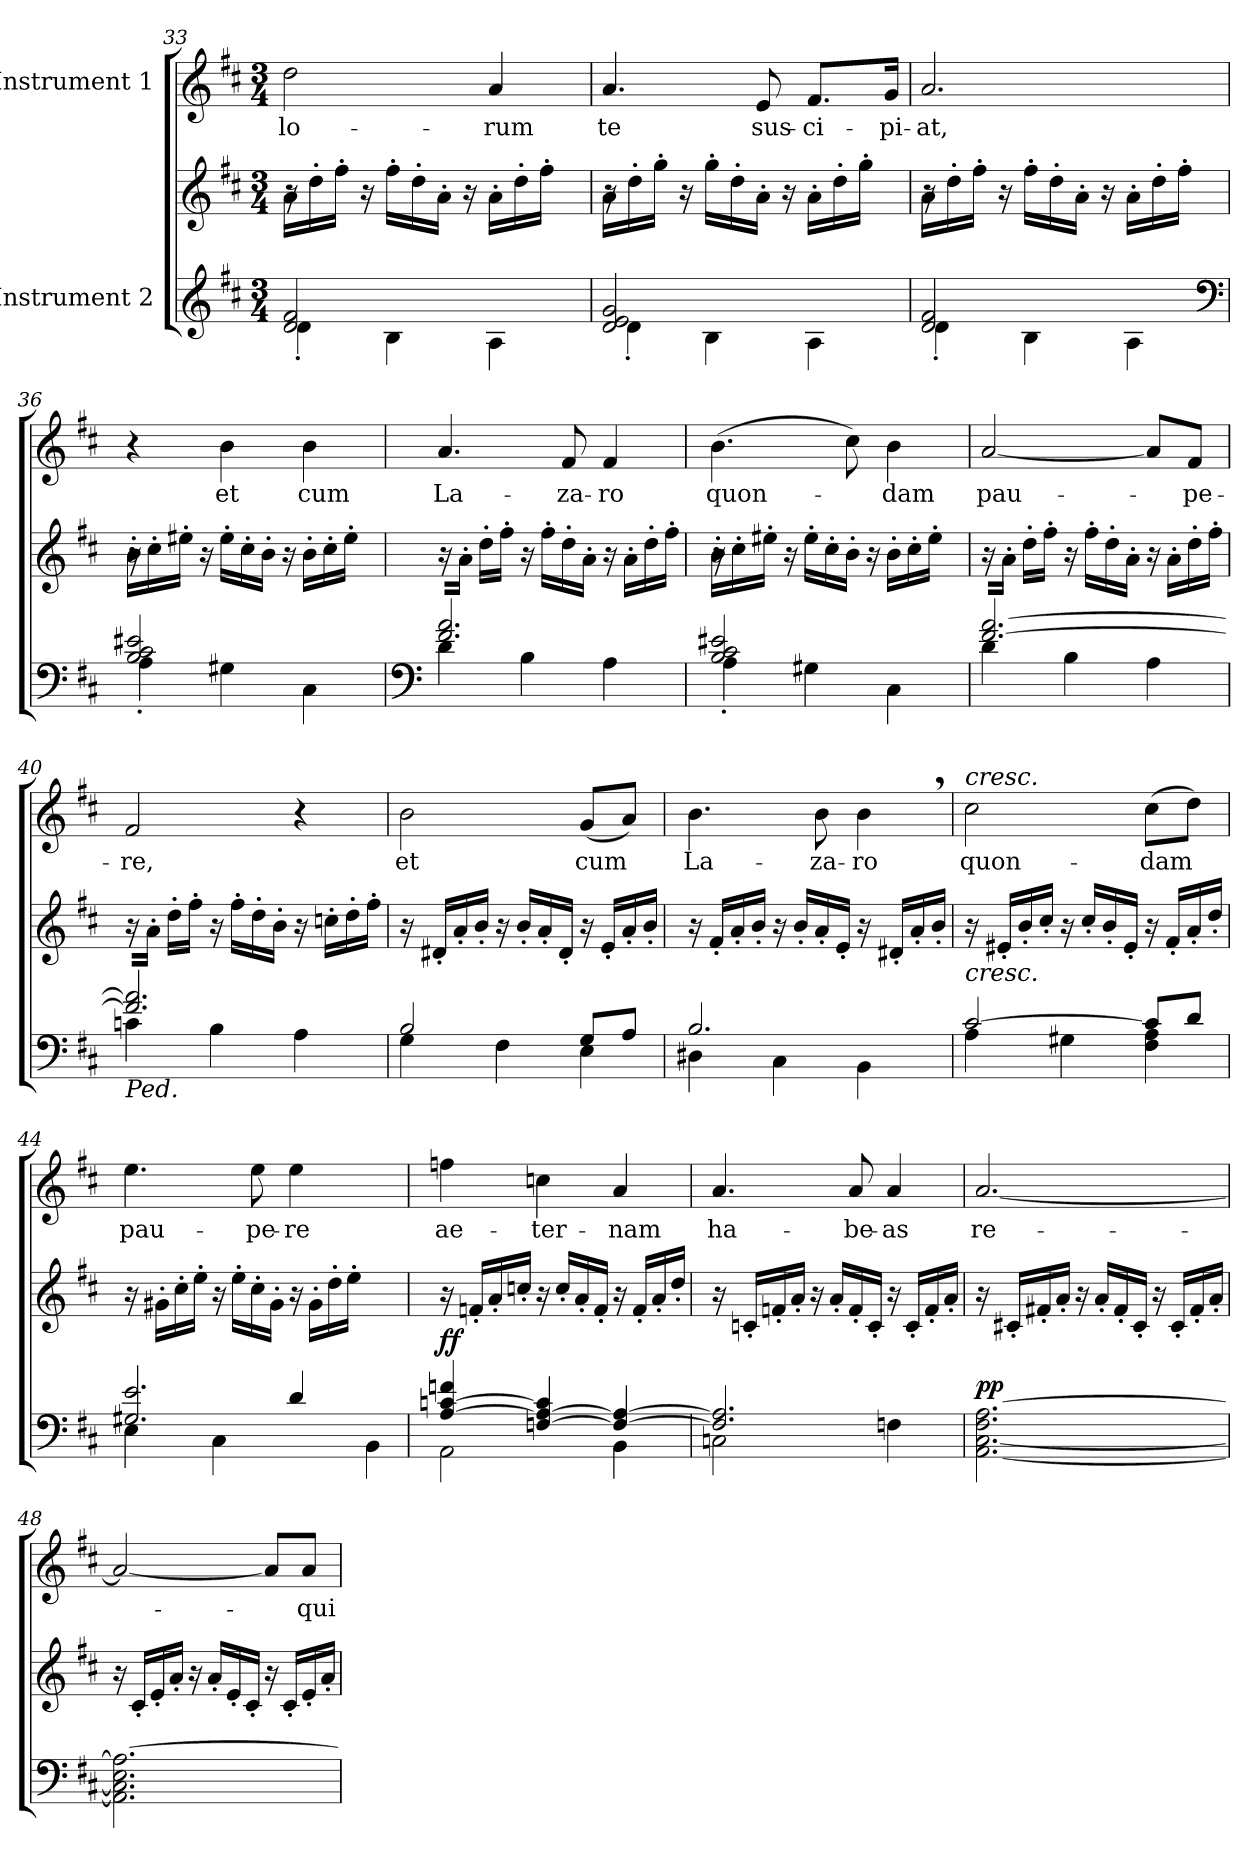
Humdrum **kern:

**kern	**kern	**dynam	**kern	**text
*part2	*part2	*part2	*part1	*part1
*staff3	*staff2	*staff2/3	*staff1	*staff1
*I"Instrument 2	*	*	*I"Instrument 1	*
*clefG2	*clefG2	*	*clefG2	*
*k[f#c#]	*k[f#c#]	*	*k[f#c#]	*
*D:	*D:	*	*D:	*
*M3/4	*M3/4	*	*M3/4	*
=33	=33	=33	=33	=33
*^	*^	*	*	*
!	!	!	!	!	!	!LO:LY:b:cj
2d/ 2f#/	4d'>\	16a'>\L	16ra	.	2dd\	-lo-
.	.	16dd'>\	16ryy	.	.	.
.	.	16ff#'>\J	2ryy	.	.	.
.	.	16ra	.	.	.	.
.	4B\	16ff#'>\L	.	.	.	.
.	.	16dd'>\	.	.	.	.
.	.	16a'>\J	.	.	.	.
.	.	16ra	.	.	.	.
!	!	!	!	!	!	!LO:LY:b:cj
4ryy	4A\	16a'>\L	.	.	4a/	-rum
.	.	16dd'>\	.	.	.	.
.	.	16ff#'>\J	8ryy	.	.	.
.	.	16ryy	.	.	.	.
=34	=34	=34	=34	=34	=34	=34
!	!	!	!	!	!	!LO:LY:b:cj
2g/ 2d/ 2e/	4d'>\	16a'>\L	16ra	.	4.a/	te
.	.	16dd'>\	16ryy	.	.	.
.	.	16gg'>\J	2ryy	.	.	.
.	.	16ra	.	.	.	.
.	4B\	16gg'>\L	.	.	.	.
.	.	16dd'>\	.	.	.	.
!	!	!	!	!	!	!LO:LY:b
.	.	16a'>\J	.	.	8e/	sus-
.	.	16ra	.	.	.	.
!	!	!	!	!	!	!LO:LY:b:rj
4ryy	4A\	16a'>\L	.	.	8.f#/L	-ci-
.	.	16dd'>\	.	.	.	.
.	.	16gg'>\J	8ryy	.	.	.
!	!	!	!	!	!	!LO:LY:b:cj
.	.	16ryy	.	.	16g/J	-pi-
=35	=35	=35	=35	=35	=35	=35
!	!	!	!	!	!	!LO:LY:b:cj
2f#/ 2d/	4d'>\	16a'>\L	16ra	.	2.a/	-at,
.	.	16dd'>\	16ryy	.	.	.
.	.	16ff#'>\J	2ryy	.	.	.
.	.	16ra	.	.	.	.
.	4B\	16ff#'>\L	.	.	.	.
.	.	16dd'>\	.	.	.	.
.	.	16a'>\J	.	.	.	.
.	.	16ra	.	.	.	.
4ryy	4A\	16a'>\L	.	.	.	.
.	.	16dd'>\	.	.	.	.
.	.	16ff#'>\J	8ryy	.	.	.
.	.	16ryy	.	.	.	.
*clefF4	*	*	*	*	*	*
=36	=36	=36	=36	=36	=36	=36
2e#X/ 2B/ 2c#/	4A'>\	16b'>\L	16ra	.	4r	.
.	.	16cc#'>\	16ryy	.	.	.
.	.	16ee#X'>\J	2ryy	.	.	.
.	.	16ra	.	.	.	.
!	!	!	!	!	!	!LO:LY:b:cj
.	4G#X\	16ee#'>\L	.	.	4b\	et
.	.	16cc#'>\	.	.	.	.
.	.	16b'>\J	.	.	.	.
.	.	16ra	.	.	.	.
!	!	!	!	!	!	!LO:LY:b:cj
4ryy	4C#\	16b'>\L	.	.	4b\	cum
.	.	16cc#'>\	.	.	.	.
.	.	16ee#'>\J	8ryy	.	.	.
.	.	16ryy	.	.	.	.
*	*	*v	*v	*	*	*
!!LO:LB:g=z
=37	=37	=37	=37	=37	=37
*clefF4	*	*	*	*	*
!	!	!	!	!	!LO:LY:b:cj
2.f#/ 2.a/	4d\	16ra	.	4.a/	La-
.	.	16a'>\J	.	.	.
.	.	16dd'>\L	.	.	.
.	.	16ff#'>\J	.	.	.
.	4B\	16ra	.	.	.
.	.	16ff#'>\L	.	.	.
!	!	!	!	!	!LO:LY:b
.	.	16dd'>\	.	8f#/	-za-
.	.	16a'>\J	.	.	.
!	!	!	!	!	!LO:LY:b:rj
.	4A\	16ra	.	4f#/	-ro
.	.	16a'>\L	.	.	.
.	.	16dd'>\	.	.	.
.	.	16ff#'>\J	.	.	.
=38	=38	=38	=38	=38	=38
*	*	*^	*	*	*
!	!	!	!	!	!	!LO:LY:b:cj
2e#X/ 2B/ 2c#/	4A'>\	16b'>\L	16ra	.	(>4.b\	quon-
.	.	16cc#'>\	16ryy	.	.	.
.	.	16ee#X'>\J	2ryy	.	.	.
.	.	16ra	.	.	.	.
.	4G#X\	16ee#'>\L	.	.	.	.
.	.	16cc#'>\	.	.	.	.
.	.	16b'>\J	.	.	8cc#\)	.
.	.	16ra	.	.	.	.
!	!	!	!	!	!	!LO:LY:b:cj
4ryy	4C#\	16b'>\L	.	.	4b\	-dam
.	.	16cc#'>\	.	.	.	.
.	.	16ee#'>\J	8ryy	.	.	.
.	.	16ryy	.	.	.	.
*	*	*v	*v	*	*	*
=39	=39	=39	=39	=39	=39
!	!	!	!	!	!LO:LY:b:cj
[>2.f#/ [>2.a/	4d\	16ra	.	[<2a/	pau-
.	.	16a'>\J	.	.	.
.	.	16dd'>\L	.	.	.
.	.	16ff#'>\J	.	.	.
.	4B\	16ra	.	.	.
.	.	16ff#'>\L	.	.	.
.	.	16dd'>\	.	.	.
.	.	16a'>\J	.	.	.
.	4A\	16ra	.	8a/L]	.
.	.	16a'>\L	.	.	.
!	!	!	!	!	!LO:LY:b:cj
.	.	16dd'>\	.	8f#/J	-pe-
.	.	16ff#'>\J	.	.	.
=40	=40	=40	=40	=40	=40
!LO:TX:b:i:t=Ped.	!	!	!	!	!
!	!	!	!	!	!LO:LY:b:cj
2.a/] 2.f#/]	4cn\	16ra	.	2f#/	-re,
.	.	16a'>\J	.	.	.
.	.	16dd'>\L	.	.	.
.	.	16ff#'>\J	.	.	.
.	4B\	16ra	.	.	.
.	.	16ff#'>\L	.	.	.
.	.	16dd'>\	.	.	.
.	.	16b'>\J	.	.	.
.	4A\	16ra	.	4r	.
.	.	16ccn'>\L	.	.	.
.	.	16dd'>\	.	.	.
.	.	16ff#'>\J	.	.	.
=41	=41	=41	=41	=41	=41
!	!	!	!	!	!LO:LY:b:cj
2B/	4G\	16ra	.	2b\	et
.	.	16d#X'</L	.	.	.
.	.	16a'</	.	.	.
.	.	16b'</J	.	.	.
.	4F#\	16ra	.	.	.
.	.	16b'</L	.	.	.
.	.	16a'</	.	.	.
.	.	16d#'</J	.	.	.
!	!	!	!	!	!LO:LY:b
8G/L	4E\	16ra	.	(<8g/L	cum
.	.	16e'</L	.	.	.
8A/J	.	16a'</	.	8a/J)	.
.	.	16b'</J	.	.	.
=42	=42	=42	=42	=42	=42
!	!	!	!	!	!LO:LY:b:cj
2.B/	4D#X\	16ra	.	4.b\	La-
.	.	16f#'</L	.	.	.
.	.	16a'</	.	.	.
.	.	16b'</J	.	.	.
.	4C#\	16ra	.	.	.
.	.	16b'</L	.	.	.
!	!	!	!	!	!LO:LY:b
.	.	16a'</	.	8b\	-za-
.	.	16e'</J	.	.	.
!	!	!	!	!	!LO:LY:b:rj
.	4BB\	16ra	.	4b,>\	-ro
.	.	16d#X'</L	.	.	.
.	.	16a'</	.	.	.
.	.	16b'</J	.	.	.
!!LO:LB:g=z
=43	=43	=43	=43	=43	=43
!	!	!	!	!LO:TX:a:i:t=cresc.	!
!	!	!LO:TX:b:i:t=cresc.	!	!	!
!	!	!	!	!	!LO:LY:b:cj
[>2c#/	4A\	16ra	.	2cc#\	quon-
.	.	16e#X'</L	.	.	.
.	.	16b'</	.	.	.
.	.	16cc#'</J	.	.	.
.	4G#X\	16ra	.	.	.
.	.	16cc#'</L	.	.	.
.	.	16b'</	.	.	.
.	.	16e#'</J	.	.	.
!	!	!	!	!	!LO:LY:b
8c#/L]	4F#\ 4A\	16ra	.	(>8cc#\L	-dam
.	.	16f#'</L	.	.	.
8d/J	.	16a'</	.	8dd\J)	.
.	.	16dd'</J	.	.	.
=44	=44	=44	=44	=44	=44
!	!	!	!	!	!LO:LY:b:cj
4E\	2.e/ 2.G#X/	16ra	.	4.ee\	pau-
.	.	16g#X'>\L	.	.	.
.	.	16cc#'>\	.	.	.
.	.	16ee'>\J	.	.	.
4C#\	.	16ra	.	.	.
.	.	16ee'>\L	.	.	.
!	!	!	!	!	!LO:LY:b
.	.	16cc#'>\	.	8ee\	-pe-
.	.	16g#'>\J	.	.	.
!	!	!	!	!	!LO:LY:b:rj
4d/	.	16ra	.	4ee\	-re
.	.	16g#'>\L	.	.	.
.	.	16dd'>\	.	.	.
.	.	16ee'>\J	.	.	.
4ryy	4BB\	4ryy	.	4ryy	.
=45	=45	=45	=45	=45	=45
!	!	!	!LO:DY:a=2	!	!LO:LY:b:cj
!	!	!	!LO:DY:n=1:a	!	!
[>4cn/ [>4A/ 4fn/	2AA\	16ra	f f	4ffn\	ae-
.	.	16fn'</L	.	.	.
.	.	16a'</	.	.	.
.	.	16ccn'</J	.	.	.
!	!	!	!	!	!LO:LY:b:cj
[>4Fn/ 4c/] 4A/_>	.	16ra	.	4ccn\	-ter-
.	.	16cc'</L	.	.	.
.	.	16a'</	.	.	.
.	.	16f'</J	.	.	.
!	!	!	!	!	!LO:LY:b:cj
4A/_> 4F/_>	4BB\	16ra	.	4a/	-nam
.	.	16f'</L	.	.	.
.	.	16a'</	.	.	.
.	.	16dd'</J	.	.	.
=46	=46	=46	=46	=46	=46
!	!	!	!	!	!LO:LY:b:cj
2.F/] 2.A/]	2Cn\	16ra	.	4.a/	ha-
.	.	16cn'</L	.	.	.
.	.	16fn'</	.	.	.
.	.	16a'</J	.	.	.
.	.	16ra	.	.	.
.	.	16a'</L	.	.	.
!	!	!	!	!	!LO:LY:b:cj
.	.	16f'</	.	8a/	-be-
.	.	16c'</J	.	.	.
!	!	!	!	!	!LO:LY:b:cj
.	4Fn\	16ra	.	4a/	-as
.	.	16c'</L	.	.	.
.	.	16f'</	.	.	.
.	.	16a'</J	.	.	.
*v	*v	*	*	*	*
=47	=47	=47	=47	=47
!	!	!LO:DY:a=2	!	!LO:LY:b:cj
[>2.A\ 2.F#\ [<2.C#\ [<2.AA\	16ra	pp	[<2.a/	re-
.	16c#X'</L	.	.	.
.	16f#X'</	.	.	.
.	16a'</J	.	.	.
.	16ra	.	.	.
.	16a'</L	.	.	.
.	16f#'</	.	.	.
.	16c#'</J	.	.	.
.	16ra	.	.	.
.	16c#'</L	.	.	.
.	16f#'</	.	.	.
.	16a'</J	.	.	.
=48	=48	=48	=48	=48
2.C#\] 2.E\ 2.A\_< 2.AA\]	16ra	.	2a/_<	.
.	16c#'</L	.	.	.
.	16e'</	.	.	.
.	16a'</J	.	.	.
.	16ra	.	.	.
.	16a'</L	.	.	.
.	16e'</	.	.	.
.	16c#'</J	.	.	.
.	16ra	.	8a/L]	.
.	16c#'</L	.	.	.
!	!	!	!	!LO:LY:b:cj
.	16e'</	.	8a/J	-qui-
.	16a'</J	.	.	.
=	=	=	=	=
*-	*-	*-	*-	*-
